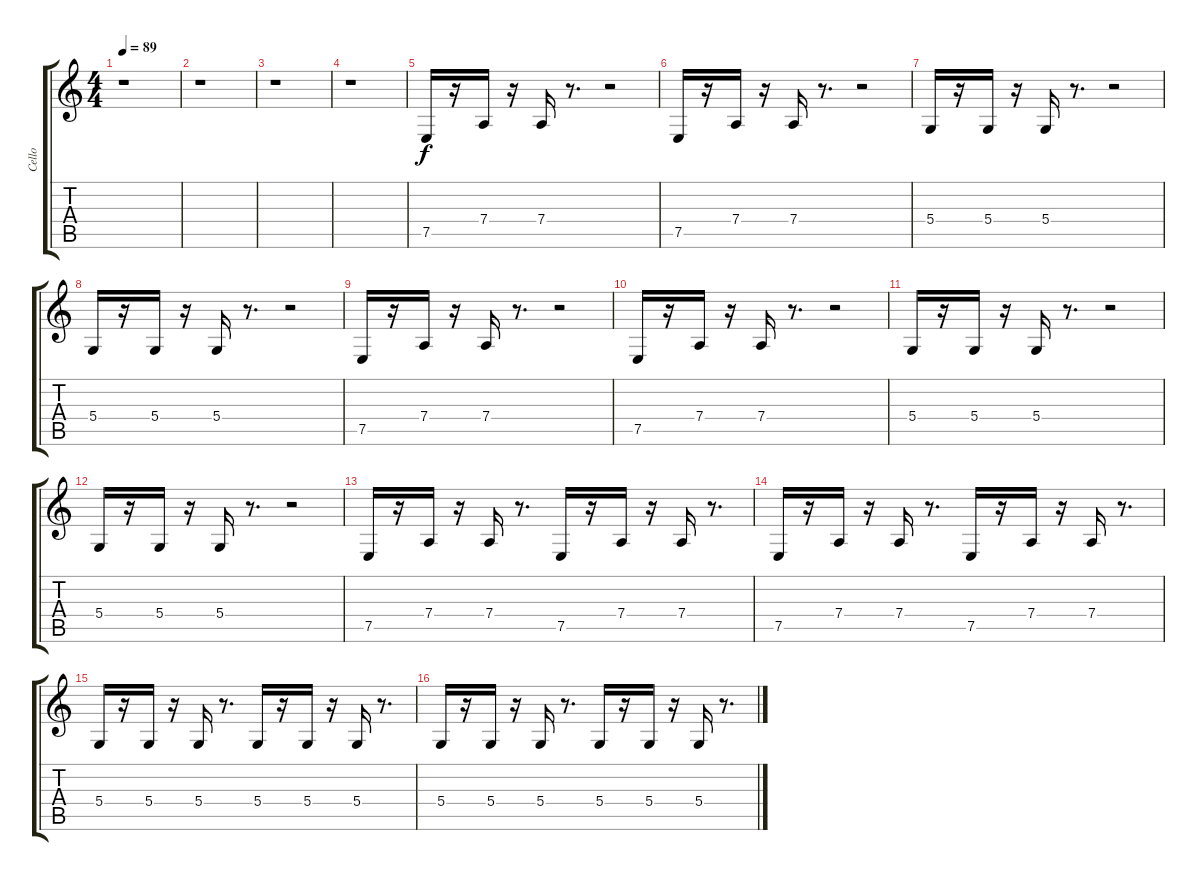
\track ("Cello" "Cello") {instrument cello}
\staff {score tabs}
\tuning (E4 B3 G3 D3 A2 E2) {hide}
\ts (4 4)
\tempo 89
\clef g2
\ks c
r.1{dy f} |
r.1 |
r.1 |
r.1 |
7.5.16 r.16 7.4.16 r.16 7.4.16 r.8{d} r.2 |
7.5.16 r.16 7.4.16 r.16 7.4.16 r.8{d} r.2 |
5.4.16 r.16 5.4.16 r.16 5.4.16 r.8{d} r.2 |
5.4.16 r.16 5.4.16 r.16 5.4.16 r.8{d} r.2 |
7.5.16 r.16 7.4.16 r.16 7.4.16 r.8{d} r.2 |
7.5.16 r.16 7.4.16 r.16 7.4.16 r.8{d} r.2 |
5.4.16 r.16 5.4.16 r.16 5.4.16 r.8{d} r.2 |
5.4.16 r.16 5.4.16 r.16 5.4.16 r.8{d} r.2 |
7.5.16 r.16 7.4.16 r.16 7.4.16 r.8{d} 7.5.16 r.16 7.4.16 r.16 7.4.16 r.8{d} |
7.5.16 r.16 7.4.16 r.16 7.4.16 r.8{d} 7.5.16 r.16 7.4.16 r.16 7.4.16 r.8{d} |
5.4.16 r.16 5.4.16 r.16 5.4.16 r.8{d} 5.4.16 r.16 5.4.16 r.16 5.4.16 r.8{d} |
5.4.16 r.16 5.4.16 r.16 5.4.16 r.8{d} 5.4.16 r.16 5.4.16 r.16 5.4.16 r.8{d}
